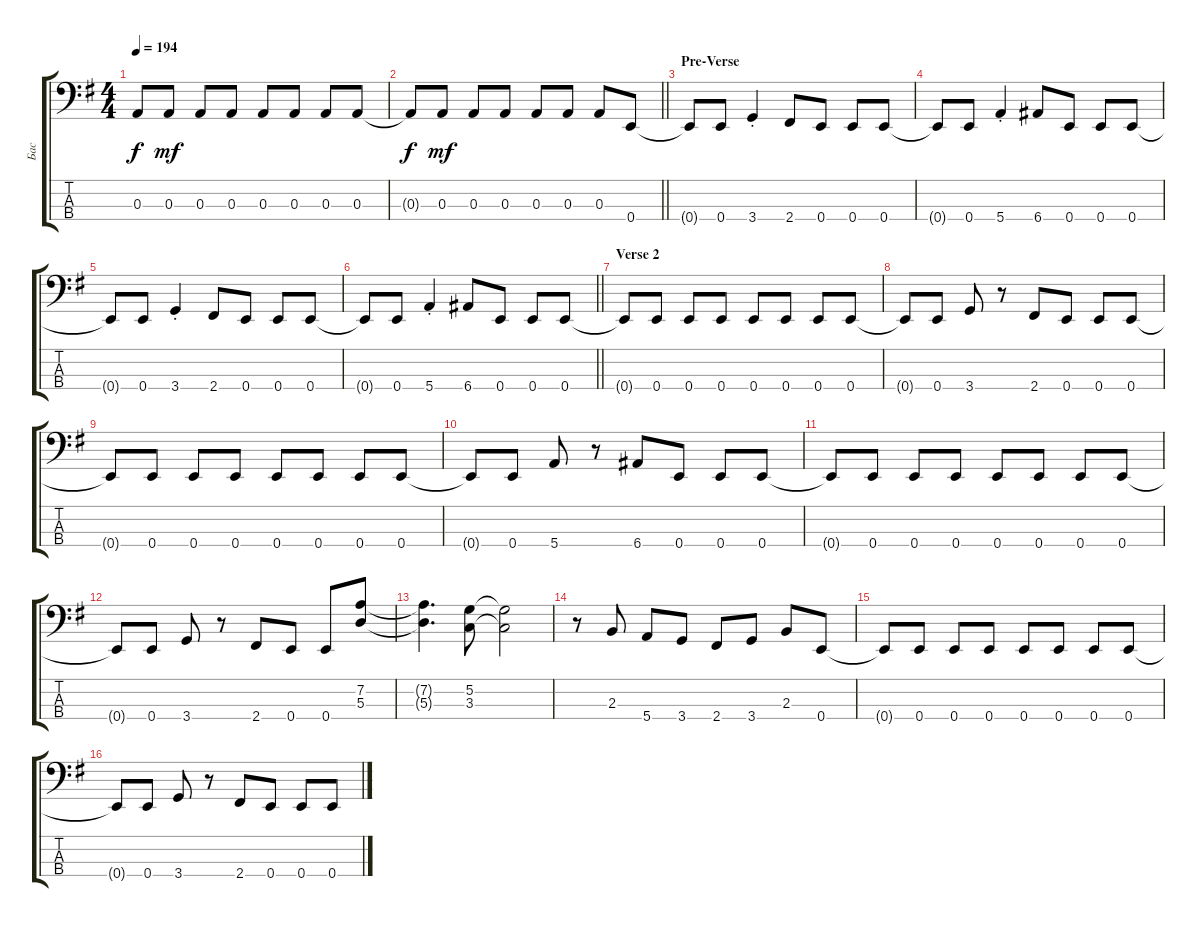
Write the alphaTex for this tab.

\track ("Бас" "Бас") {instrument electricbassfinger}
\staff {score tabs}
\tuning (G2 D2 A1 E1) {hide}
\ts (4 4)
\tempo 194
\clef f4
\ks eminor
0.3{t}.8{dy f} 0.3.8{dy mf} 0.3.8 0.3.8 0.3.8 0.3.8 0.3.8 0.3.8 |
\barLineRight lightlight
0.3{t}.8{dy f} 0.3.8{dy mf} 0.3.8 0.3.8 0.3.8 0.3.8 0.3.8 0.4.8 |
\section ("" "Pre-Verse")
0.4{t}.8 0.4.8 3.4{st}.4 2.4.8 0.4.8 0.4.8 0.4.8 |
0.4{t}.8 0.4.8 5.4{st}.4 6.4.8 0.4.8 0.4.8 0.4.8 |
0.4{t}.8 0.4.8 3.4{st}.4 2.4.8 0.4.8 0.4.8 0.4.8 |
\barLineRight lightlight
0.4{t}.8 0.4.8 5.4{st}.4 6.4.8 0.4.8 0.4.8 0.4.8 |
\section ("" "Verse 2")
0.4{t}.8 0.4.8 0.4.8 0.4.8 0.4.8 0.4.8 0.4.8 0.4.8 |
0.4{t}.8 0.4.8 3.4.8 r.8 2.4.8 0.4.8 0.4.8 0.4.8 |
0.4{t}.8 0.4.8 0.4.8 0.4.8 0.4.8 0.4.8 0.4.8 0.4.8 |
0.4{t}.8 0.4.8 5.4.8 r.8 6.4.8 0.4.8 0.4.8 0.4.8 |
0.4{t}.8 0.4.8 0.4.8 0.4.8 0.4.8 0.4.8 0.4.8 0.4.8 |
0.4{t}.8 0.4.8 3.4.8 r.8 2.4.8 0.4.8 0.4.8 (7.2 5.3).8 |
(7.2{t} 5.3{t}).4{d} (5.2 3.3).8 (5.2{t} 3.3{t}).2 |
r.8 2.3.8 5.4.8 3.4.8 2.4.8 3.4.8 2.3.8 0.4.8 |
0.4{t}.8 0.4.8 0.4.8 0.4.8 0.4.8 0.4.8 0.4.8 0.4.8 |
0.4{t}.8 0.4.8 3.4.8 r.8 2.4.8 0.4.8 0.4.8 0.4.8
